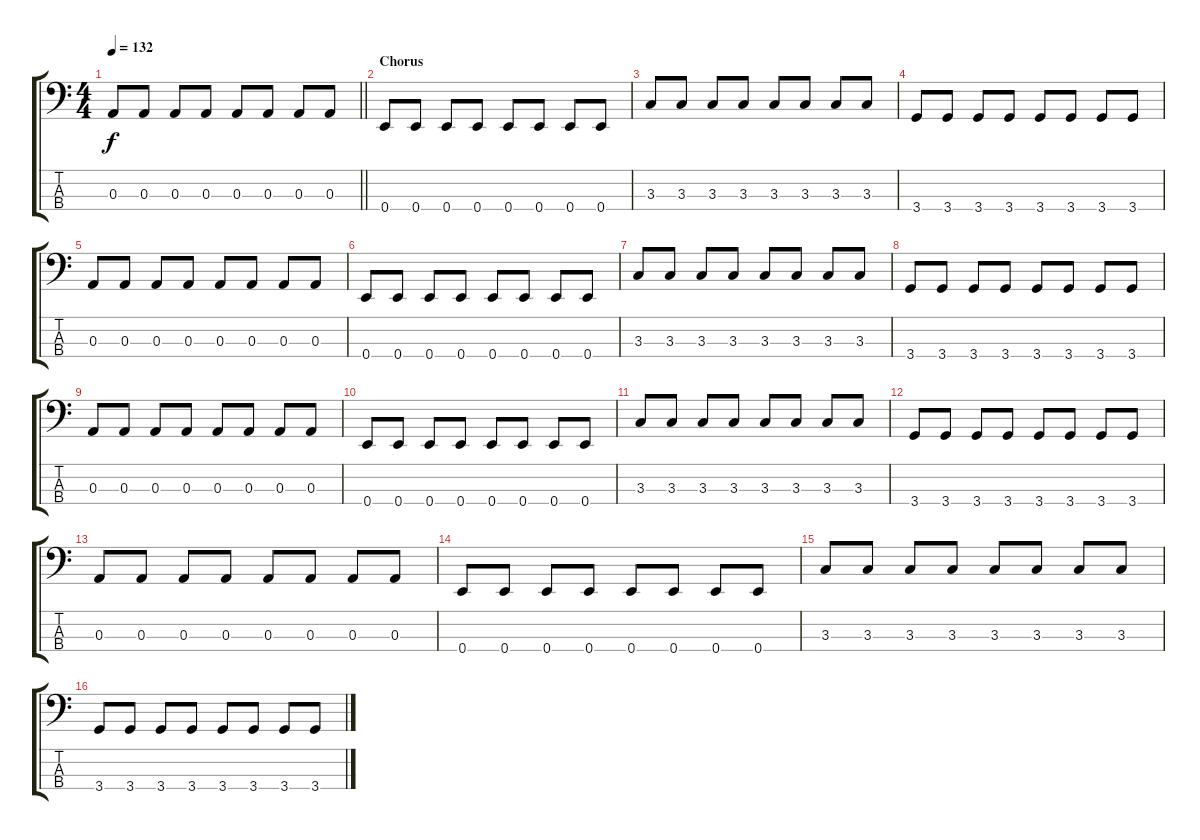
\track "" {instrument electricbassfinger}
\staff {score tabs}
\tuning (G2 D2 A1 E1) {hide}
\ts (4 4)
\tempo 132
\clef f4
\barLineRight lightlight
\ks c
0.3.8{dy f} 0.3.8 0.3.8 0.3.8 0.3.8 0.3.8 0.3.8 0.3.8 |
\section ("" "Chorus")
0.4.8 0.4.8 0.4.8 0.4.8 0.4.8 0.4.8 0.4.8 0.4.8 |
3.3.8 3.3.8 3.3.8 3.3.8 3.3.8 3.3.8 3.3.8 3.3.8 |
3.4.8 3.4.8 3.4.8 3.4.8 3.4.8 3.4.8 3.4.8 3.4.8 |
0.3.8 0.3.8 0.3.8 0.3.8 0.3.8 0.3.8 0.3.8 0.3.8 |
0.4.8 0.4.8 0.4.8 0.4.8 0.4.8 0.4.8 0.4.8 0.4.8 |
3.3.8 3.3.8 3.3.8 3.3.8 3.3.8 3.3.8 3.3.8 3.3.8 |
3.4.8 3.4.8 3.4.8 3.4.8 3.4.8 3.4.8 3.4.8 3.4.8 |
0.3.8 0.3.8 0.3.8 0.3.8 0.3.8 0.3.8 0.3.8 0.3.8 |
0.4.8 0.4.8 0.4.8 0.4.8 0.4.8 0.4.8 0.4.8 0.4.8 |
3.3.8 3.3.8 3.3.8 3.3.8 3.3.8 3.3.8 3.3.8 3.3.8 |
3.4.8 3.4.8 3.4.8 3.4.8 3.4.8 3.4.8 3.4.8 3.4.8 |
0.3.8 0.3.8 0.3.8 0.3.8 0.3.8 0.3.8 0.3.8 0.3.8 |
0.4.8 0.4.8 0.4.8 0.4.8 0.4.8 0.4.8 0.4.8 0.4.8 |
3.3.8 3.3.8 3.3.8 3.3.8 3.3.8 3.3.8 3.3.8 3.3.8 |
3.4.8 3.4.8 3.4.8 3.4.8 3.4.8 3.4.8 3.4.8 3.4.8
